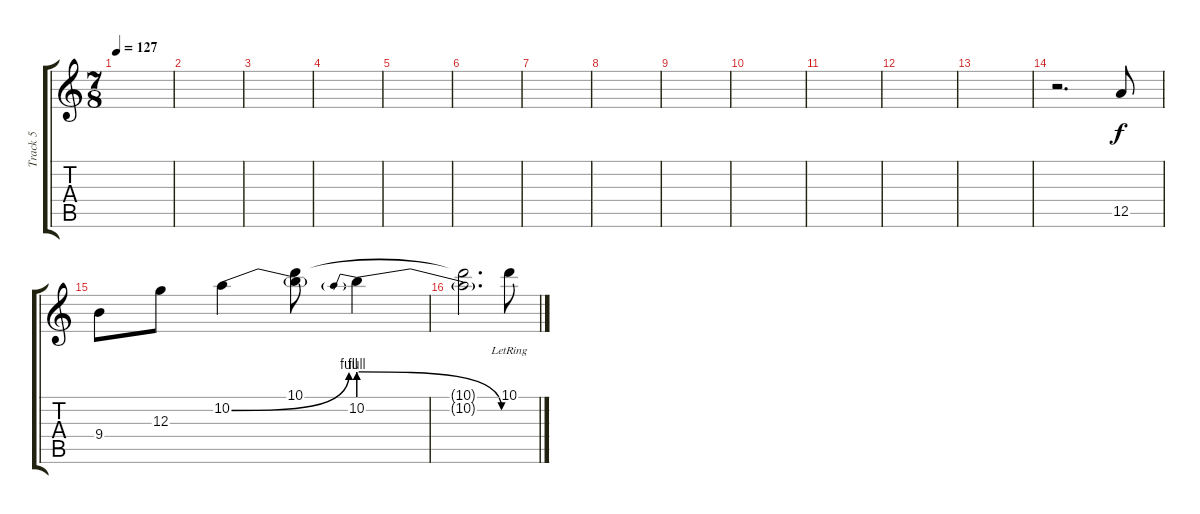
\track ("Track 5" "Track 5") {instrument electricguitarjazz}
\staff {score tabs}
\tuning (E4 B3 G3 D3 A2 D2) {hide}
\ts (7 8)
\tempo 127
\clef g2
\ks c
|
|
|
|
|
|
|
|
|
|
|
|
|
r.2{d instrument overdrivenguitar} 12.5.8 |
9.4.8 12.3.8 10.2{be (bend 0 0 60 4)}.4 (10.1 10.2{t}).8 10.2{be (prebendrelease 0 4 60 0)}.4 |
(10.1{t} 10.2{t}).2{d} 10.1{lr}.8
